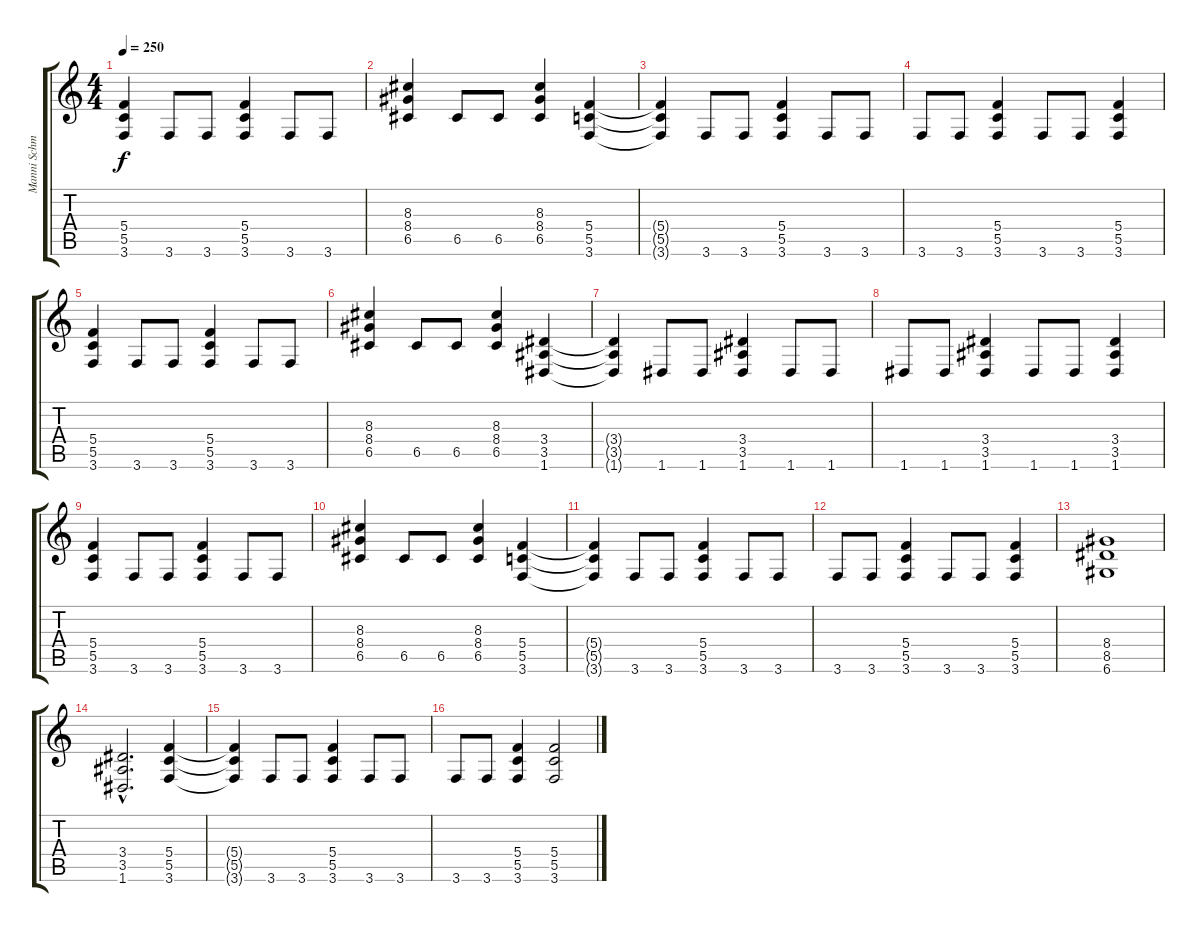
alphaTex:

\track ("Manni Schmidt (Rítmica)" "Manni Schm") {instrument distortionguitar}
\staff {score tabs}
\tuning (D4 A3 F3 C3 G2 D2) {hide}
\ts (4 4)
\tempo 250
\clef g2
\ks c
(5.4 5.5 3.6).4{dy f} 3.6.8 3.6.8 (5.4 5.5 3.6).4 3.6.8 3.6.8 |
(8.3 8.4 6.5).4 6.5.8 6.5.8 (8.3 8.4 6.5).4 (5.4 5.5 3.6).4 |
(5.4{t} 5.5{t} 3.6{t}).4 3.6.8 3.6.8 (5.4 5.5 3.6).4 3.6.8 3.6.8 |
3.6.8 3.6.8 (5.4 5.5 3.6).4 3.6.8 3.6.8 (5.4 5.5 3.6).4 |
(5.4 5.5 3.6).4 3.6.8 3.6.8 (5.4 5.5 3.6).4 3.6.8 3.6.8 |
(8.3 8.4 6.5).4 6.5.8 6.5.8 (8.3 8.4 6.5).4 (3.4 3.5 1.6).4 |
(3.4{t} 3.5{t} 1.6{t}).4 1.6.8 1.6.8 (3.4 3.5 1.6).4 1.6.8 1.6.8 |
1.6.8 1.6.8 (3.4 3.5 1.6).4 1.6.8 1.6.8 (3.4 3.5 1.6).4 |
(5.4 5.5 3.6).4 3.6.8 3.6.8 (5.4 5.5 3.6).4 3.6.8 3.6.8 |
(8.3 8.4 6.5).4 6.5.8 6.5.8 (8.3 8.4 6.5).4 (5.4 5.5 3.6).4 |
(5.4{t} 5.5{t} 3.6{t}).4 3.6.8 3.6.8 (5.4 5.5 3.6).4 3.6.8 3.6.8 |
3.6.8 3.6.8 (5.4 5.5 3.6).4 3.6.8 3.6.8 (5.4 5.5 3.6).4 |
(8.4 8.5 6.6).1 |
(3.4{hac} 3.5{hac} 1.6{hac}).2{d} (5.4 5.5 3.6).4 |
(5.4{t} 5.5{t} 3.6{t}).4 3.6.8 3.6.8 (5.4 5.5 3.6).4 3.6.8 3.6.8 |
3.6.8 3.6.8 (5.4 5.5 3.6).4 (5.4 5.5 3.6).2
